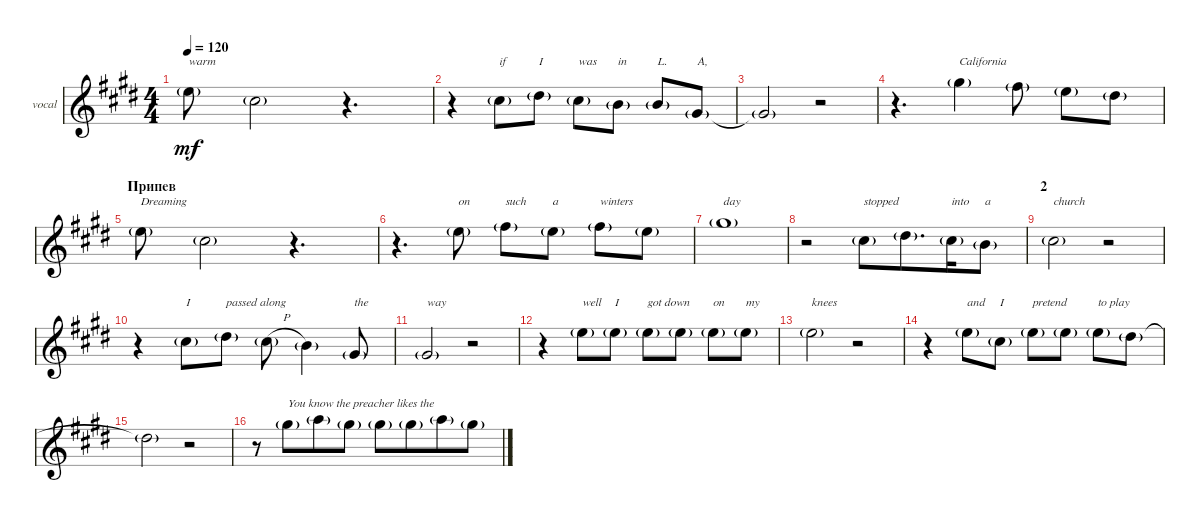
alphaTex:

\defaultSystemsLayout 4
\bracketExtendMode groupsimilarinstruments
\firstSystemTrackNameOrientation horizontal
\otherSystemsTrackNameOrientation horizontal
\track ("vocal" "vocal") {instrument distortionguitar}
\staff {score}
\tuning (E4 B3 G3 D3 A2 E2)
\ts (4 4)
\tempo 120
\clef g2
\scale
0.25
\ks c#minor
0.1{g}.8{txt "warm" dy mf} 2.2{g}.2 r.4{d} |
\scale
0.25 r.4 2.2{g}.8{txt "if"} 4.2{g}.8{txt "I"} 2.2{g}.8{txt "was"} 0.2{g}.8{txt "in"} 0.2{g}.8{txt "L."} 1.3{g}.8{txt "A,"} |
\scale
0.25 1.3{g t}.2 r.2 |
\scale
0.25 r.4{d} 9.2{g}.4{txt "California"} 7.2{g}.8 0.1{g}.8 4.2{g}.8 |
\section ("" "Припев")
\scale
0.25 0.1{g}.8{txt "Dreaming"} 2.2{g}.2 r.4{d} |
\scale
0.25 r.4{d} 0.1{g}.8{txt "on"} 2.1{g}.8{txt "such"} 0.1{g}.8{txt "a"} 2.1{g}.8{txt "winters"} 0.1{g}.8 |
\scale
0.25 4.1{g}.1{txt "day"} |
\scale
0.25 r.2 11.4{g}.8{txt "stopped"} 13.4{g}.8{d beam merge} 11.4{g}.16{txt "into"} 0.2{g}.8{txt "a"} |
\section ("" "2")
\scale
0.25 2.2{g}.2{txt "church"} r.2 |
\scale
0.25 r.4 2.2{g}.8{txt "I"} 4.2{g}.8{txt "passed along"} 2.2{h g}.8 0.2{g}.4 1.3{g}.8{txt "the"} |
\scale
0.25 1.3{g}.2{txt "way"} r.2 |
\scale
0.25 r.4 0.1{g}.8{txt "well"} 0.1{g}.8{txt "I"} 0.1{g}.8{txt "got down"} 0.1{g}.8 0.1{g}.8{txt "on"} 0.1{g}.8{txt "my"} |
\scale
0.25 0.1{g}.2{txt "knees"} r.2 |
\scale
0.25 r.4 0.1{g}.8{txt "and"} 2.2{g}.8{txt "I"} 0.1{g}.8{txt "pretend"} 0.1{g}.8 0.1{g}.8{txt "to play"} 4.2{g}.8 |
\scale
0.25 4.2{g t}.2 r.2 |
\scale
0.25 r.8 13.3{g}.8{txt "You know the preacher likes the" beam merge} 14.3{g}.8 13.3{g}.8 13.3{g}.8 13.3{g}.8{beam merge} 14.3{g}.8 13.3{g}.8
